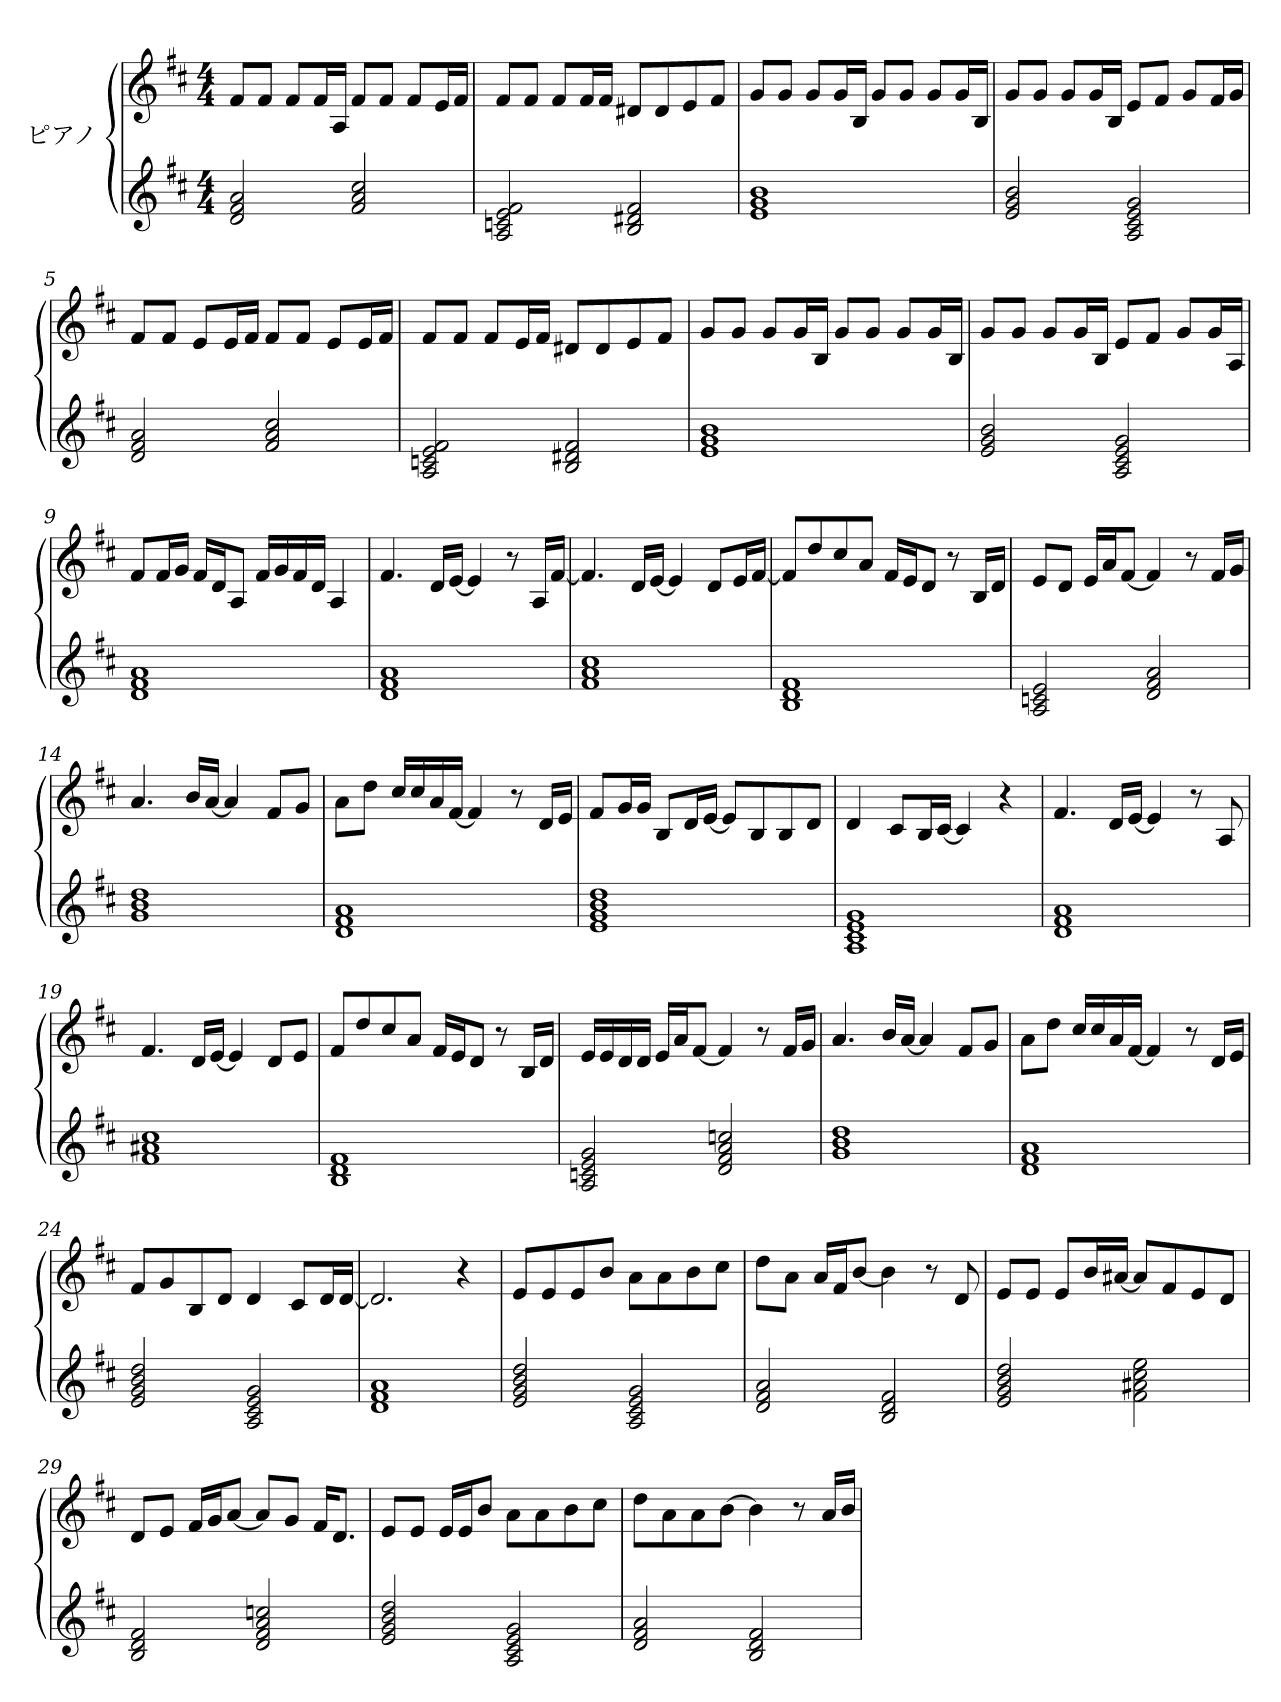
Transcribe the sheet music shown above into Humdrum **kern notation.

**kern	**kern
*part2	*part1
*staff2	*staff1
*I"ピアノ	*I"ピアノ
*clefG2	*clefG2
*k[f#c#]	*k[f#c#]
*M4/4	*M4/4
=1	=1
2d/ 2f#/ 2a/	8f#/L
.	8f#/J
.	8f#/L
.	16f#/L
.	16A/JJ
2f#/ 2a/ 2cc#/	8f#/L
.	8f#/J
.	8f#/L
.	16e/L
.	16f#/JJ
=2	=2
2A/ 2cn/ 2e/ 2f#/	8f#/L
.	8f#/J
.	8f#/L
.	16f#/L
.	16f#/JJ
2B/ 2d#X/ 2f#/	8d#X/L
.	8d#/
.	8e/
.	8f#/J
=3	=3
1e 1g 1b	8g/L
.	8g/J
.	8g/L
.	16g/L
.	16B/JJ
.	8g/L
.	8g/J
.	8g/L
.	16g/L
.	16B/JJ
!!LO:LB:g=z
=4	=4
2e/ 2g/ 2b/	8g/L
.	8g/J
.	8g/L
.	16g/L
.	16B/JJ
2A/ 2c#/ 2e/ 2g/	8e/L
.	8f#/J
.	8g/L
.	16f#/L
.	16g/JJ
=5	=5
2d/ 2f#/ 2a/	8f#/L
.	8f#/J
.	8e/L
.	16e/L
.	16f#/JJ
2f#/ 2a/ 2cc#/	8f#/L
.	8f#/J
.	8e/L
.	16e/L
.	16f#/JJ
=6	=6
2A/ 2cn/ 2e/ 2f#/	8f#/L
.	8f#/J
.	8f#/L
.	16e/L
.	16f#/JJ
2B/ 2d#X/ 2f#/	8d#X/L
.	8d#/
.	8e/
.	8f#/J
!!LO:LB:g=z
=7	=7
1e 1g 1b	8g/L
.	8g/J
.	8g/L
.	16g/L
.	16B/JJ
.	8g/L
.	8g/J
.	8g/L
.	16g/L
.	16B/JJ
=8	=8
2e/ 2g/ 2b/	8g/L
.	8g/J
.	8g/L
.	16g/L
.	16B/JJ
2A/ 2c#/ 2e/ 2g/	8e/L
.	8f#/J
.	8g/L
.	16g/L
.	16A/JJ
=9	=9
1d 1f# 1a	8f#/L
.	16f#/L
.	16g/JJ
.	16f#/LL
.	16d/J
.	8A/J
.	16f#/LL
.	16g/
.	16f#/
.	16d/JJ
.	4A/
!!LO:LB:g=z
=10	=10
1d 1f# 1a	4.f#/
.	16d/LL
.	[16e/JJ
.	4e/]
.	8r
.	16A/LL
.	[16f#/JJ
=11	=11
1f# 1a 1cc#	4.f#/]
.	16d/LL
.	[16e/JJ
.	4e/]
.	8d/L
.	16e/L
.	[16f#/JJ
=12	=12
1B 1d 1f#	8f#/L]
.	8dd/
.	8cc#/
.	8a/J
.	16f#/LL
.	16e/J
.	8d/J
.	8r
.	16B/LL
.	16d/JJ
!!LO:LB:g=z
=13	=13
2A/ 2cn/ 2e/	8e/L
.	8d/J
.	16e/LL
.	16a/J
.	[8f#/J
2d/ 2f#/ 2a/	4f#/]
.	8r
.	16f#/LL
.	16g/JJ
=14	=14
1g 1b 1dd	4.a/
.	16b/LL
.	[16a/JJ
.	4a/]
.	8f#/L
.	8g/J
=15	=15
1d 1f# 1a	8a\L
.	8dd\J
.	16cc#/LL
.	16cc#/
.	16a/
.	[16f#/JJ
.	4f#/]
.	8r
.	16d/LL
.	16e/JJ
!!LO:PB:g=z
=16	=16
1e 1g 1b 1dd	8f#/L
.	16g/L
.	16g/JJ
.	8B/L
.	16d/L
.	[16e/JJ
.	8e/L]
.	8B/
.	8B/
.	8d/J
=17	=17
1A 1c# 1e 1g	4d/
.	8c#/L
.	16B/L
.	[16c#/JJ
.	4c#/]
.	4r
=18	=18
1d 1f# 1a	4.f#/
.	16d/LL
.	[16e/JJ
.	4e/]
.	8r
.	8A/
=19	=19
1f# 1a#X 1cc#	4.f#/
.	16d/LL
.	[16e/JJ
.	4e/]
.	8d/L
.	8e/J
!!LO:LB:g=z
=20	=20
1B 1d 1f#	8f#/L
.	8dd/
.	8cc#/
.	8a/J
.	16f#/LL
.	16e/J
.	8d/J
.	8r
.	16B/LL
.	16d/JJ
=21	=21
2A/ 2cn/ 2e/ 2g/	16e/LL
.	16e/
.	16d/
.	16d/JJ
.	16e/LL
.	16a/J
.	[8f#/J
2d/ 2f#/ 2a/ 2ccn/	4f#/]
.	8r
.	16f#/LL
.	16g/JJ
=22	=22
1g 1b 1dd	4.a/
.	16b/LL
.	[16a/JJ
.	4a/]
.	8f#/L
.	8g/J
!!LO:LB:g=z
=23	=23
1d 1f# 1a	8a\L
.	8dd\J
.	16cc#/LL
.	16cc#/
.	16a/
.	[16f#/JJ
.	4f#/]
.	8r
.	16d/LL
.	16e/JJ
=24	=24
2e/ 2g/ 2b/ 2dd/	8f#/L
.	8g/
.	8B/
.	8d/J
2A/ 2c#/ 2e/ 2g/	4d/
.	8c#/L
.	16d/L
.	[16d/JJ
=25	=25
1d 1f# 1a	2.d/]
.	4r
=26	=26
2e/ 2g/ 2b/ 2dd/	8e/L
.	8e/
.	8e/
.	8b/J
2A/ 2c#/ 2e/ 2g/	8a\L
.	8a\
.	8b\
.	8cc#\J
!!LO:LB:g=z
=27	=27
2d/ 2f#/ 2a/	8dd\L
.	8a\J
.	16a/LL
.	16f#/J
.	[8b/J
2B/ 2d/ 2f#/	4b\]
.	8r
.	8d/
=28	=28
2e/ 2g/ 2b/ 2dd/	8e/L
.	8e/J
.	8e/L
.	16b/L
.	[16a#X/JJ
2f#\ 2a#X\ 2cc#\ 2ee\	8a#/L]
.	8f#/
.	8e/
.	8d/J
=29	=29
2B/ 2d/ 2f#/	8d/L
.	8e/J
.	16f#/LL
.	16g/J
.	[8a/J
2d/ 2f#/ 2a/ 2ccn/	8a/L]
.	8g/J
.	16f#/KL
.	8.d/J
!!LO:LB:g=z
=30	=30
2e/ 2g/ 2b/ 2dd/	8e/L
.	8e/J
.	16e/LL
.	16e/J
.	8b/J
2A/ 2c#/ 2e/ 2g/	8a\L
.	8a\
.	8b\
.	8cc#\J
=31	=31
2d/ 2f#/ 2a/	8dd\L
.	8a\
.	8a\
.	[8b\J
2B/ 2d/ 2f#/	4b\]
.	8r
.	16a/LL
.	16b/JJ
=	=
*-	*-
